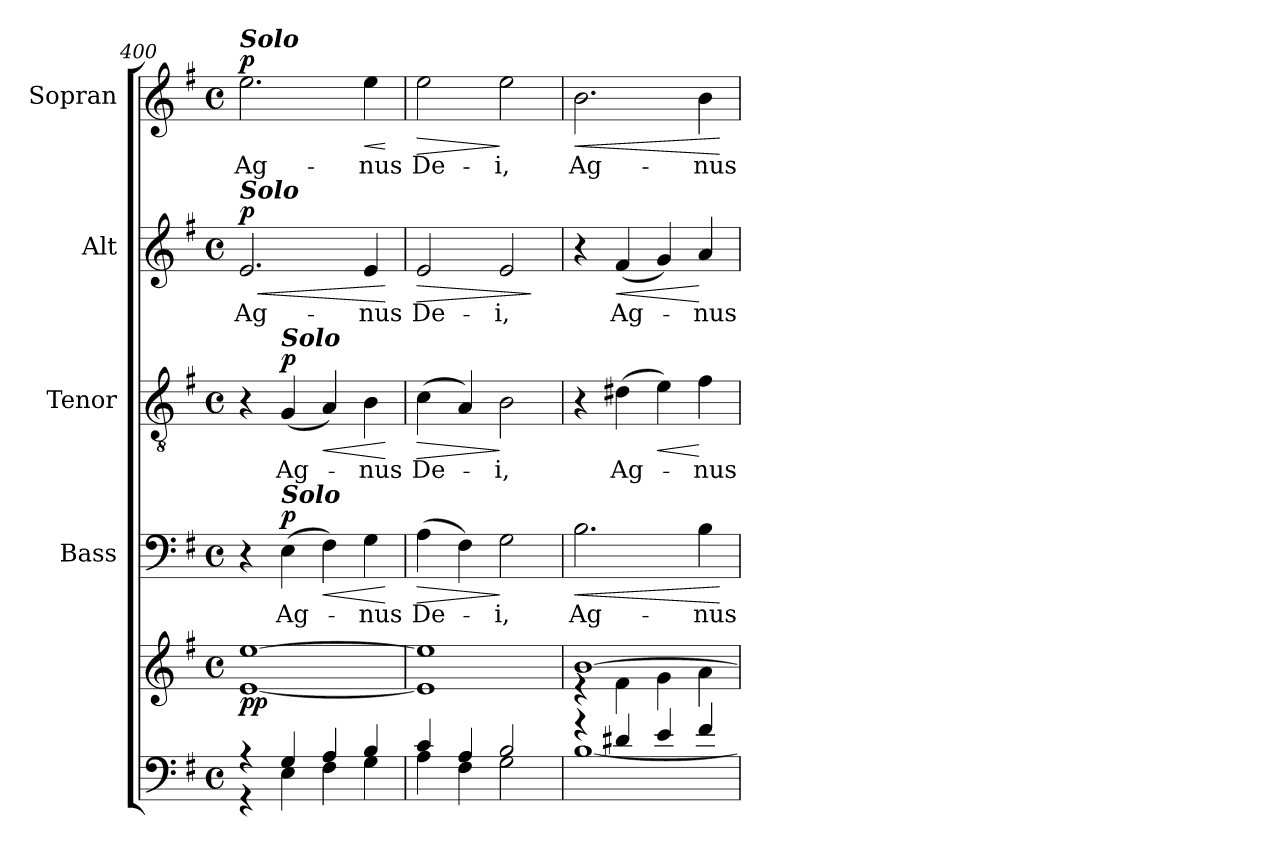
**kern	**kern	**dynam	**kern	**text	**dynam	**kern	**text	**dynam	**kern	**text	**dynam	**kern	**text	**dynam
*part5	*part5	*part5	*part4	*part4	*part4	*part3	*part3	*part3	*part2	*part2	*part2	*part1	*part1	*part1
*staff6	*staff5	*staff5/6	*staff4	*staff4	*staff4	*staff3	*staff3	*staff3	*staff2	*staff2	*staff2	*staff1	*staff1	*staff1
*	*	*	*I"Bass	*	*	*I"Tenor	*	*	*I"Alt	*	*	*I"Sopran	*	*
*	*	*	*I'B.	*	*	*I'T.	*	*	*I'A.	*	*	*I'S.	*	*
!!LO:PB:g=z
*clefF4	*clefG2	*	*clefF4	*	*	*clefGv2	*	*	*clefG2	*	*	*clefG2	*	*
*k[f#]	*k[f#]	*	*k[f#]	*	*	*k[f#]	*	*	*k[f#]	*	*	*k[f#]	*	*
*G:	*G:	*	*G:	*	*	*G:	*	*	*G:	*	*	*G:	*	*
*M4/4	*M4/4	*	*M4/4	*	*	*M4/4	*	*	*M4/4	*	*	*M4/4	*	*
*met(c)	*met(c)	*	*met(c)	*	*	*met(c)	*	*	*met(c)	*	*	*met(c)	*	*
=400	=400	=400	=400	=400	=400	=400	=400	=400	=400	=400	=400	=400	=400	=400
*^	*^	*	*	*	*	*	*	*	*	*	*	*	*	*
!	!	!	!	!	!	!	!	!	!	!	!	!	!	!LO:TX:a:Bi:t=Solo	!	!
!	!	!	!	!	!	!	!	!	!	!	!LO:TX:a:Bi:t=Solo	!	!	!	!	!
!	!	!	!	!LO:DY:b	!	!	!	!	!	!	!	!LO:LY:b	!LO:HP:b	!	!LO:LY:b	!
!	!	!	!	!	!	!	!	!	!	!	!	!	!LO:DY:n=1:a	!	!	!LO:DY:a
4r	4r	[>1ee	[<1e	pp	4r	.	.	4r	.	.	2.e/	Ag-	< p	2.ee\	Ag-	p
!	!	!	!	!	!	!	!	!LO:TX:a:Bi:t=Solo	!	!	!	!	!	!	!	!
!	!	!	!	!	!LO:TX:a:Bi:t=Solo	!	!	!	!	!	!	!	!	!	!	!
!	!	!	!	!	!	!LO:LY:b	!LO:DY:a	!	!LO:LY:b	!LO:DY:a	!	!	!	!	!	!
4G/	4E\	.	.	.	(>4E\	Ag-	p	(<4G/	Ag-	p	.	.	.	.	.	.
!	!	!	!	!	!	!	!LO:HP:b	!	!	!LO:HP:b	!	!	!	!	!	!
4A/	4F#\	.	.	.	4F#\)	.	<	4A/)	.	<	.	.	.	.	.	.
!	!	!	!	!	!	!LO:LY:b	!	!	!LO:LY:b	!	!	!LO:LY:b	!	!	!LO:LY:b	!LO:HP:b
4B/	4G\	.	.	.	4G\	-nus	.	4B\	-nus	.	4e/	-nus	.	4ee\	-nus	<
*v	*v	*	*	*	*	*	*	*	*	*	*	*	*	*	*	*
*	*v	*v	*	*	*	*	*	*	*	*	*	*	*	*	*
.	.	.	.	.	[	.	.	[	.	.	[	.	.	[
=401	=401	=401	=401	=401	=401	=401	=401	=401	=401	=401	=401	=401	=401	=401
*^	*^	*	*	*	*	*	*	*	*	*	*	*	*	*
!	!	!	!	!	!	!LO:LY:b	!LO:HP:b	!	!LO:LY:b	!LO:HP:b	!	!LO:LY:b	!LO:HP:b	!	!LO:LY:b	!LO:HP:b
4c/	4A\	1ee]	1e]	.	(>4A\	De-	>	(>4c\	De-	>	2e/	De-	>	2ee\	De-	>
4A/	4F#\	.	.	.	4F#\)	.	.	4A/)	.	.	.	.	.	.	.	.
!	!	!	!	!	!	!LO:LY:b	!	!	!LO:LY:b	!	!	!LO:LY:b	!	!	!LO:LY:b	!
2B/	2G\	.	.	.	2G\	-i,	]	2B\	-i,	]	2e/	-i,	.	2ee\	-i,	]
*v	*v	*	*	*	*	*	*	*	*	*	*	*	*	*	*	*
*	*v	*v	*	*	*	*	*	*	*	*	*	*	*	*	*
.	.	.	.	.	.	.	.	.	.	.	]	.	.	.
=402	=402	=402	=402	=402	=402	=402	=402	=402	=402	=402	=402	=402	=402	=402
*^	*^	*	*	*	*	*	*	*	*	*	*	*	*	*
!	!	!	!	!	!	!LO:LY:b	!LO:HP:b	!	!	!	!	!	!	!	!LO:LY:b	!LO:HP:b
4rf	[<1B	[>1b	4rd	.	2.B\	Ag-	<	4r	.	.	4r	.	.	2.b\	Ag-	<
!	!	!	!	!	!	!	!	!	!LO:LY:b	!	!	!LO:LY:b	!LO:HP:b	!	!	!
4d#X/	.	.	4f#\	.	.	.	.	(>4d#X\	Ag-	.	(<4f#/	Ag-	<	.	.	.
!	!	!	!	!	!	!	!	!	!	!LO:HP:b	!	!	!	!	!	!
4e/	.	.	4g\	.	.	.	.	4e\)	.	<	4g/)	.	.	.	.	.
!	!	!	!	!	!	!LO:LY:b	!	!	!LO:LY:b	!	!	!LO:LY:b	!	!	!LO:LY:b	!
4f#/	.	.	4a\	.	4B\	-nus	.	4f#\	-nus	[	4a/	-nus	[	4b\	-nus	.
*v	*v	*	*	*	*	*	*	*	*	*	*	*	*	*	*	*
*	*v	*v	*	*	*	*	*	*	*	*	*	*	*	*	*
.	.	.	.	.	[	.	.	.	.	.	.	.	.	[
=	=	=	=	=	=	=	=	=	=	=	=	=	=	=
*-	*-	*-	*-	*-	*-	*-	*-	*-	*-	*-	*-	*-	*-	*-
